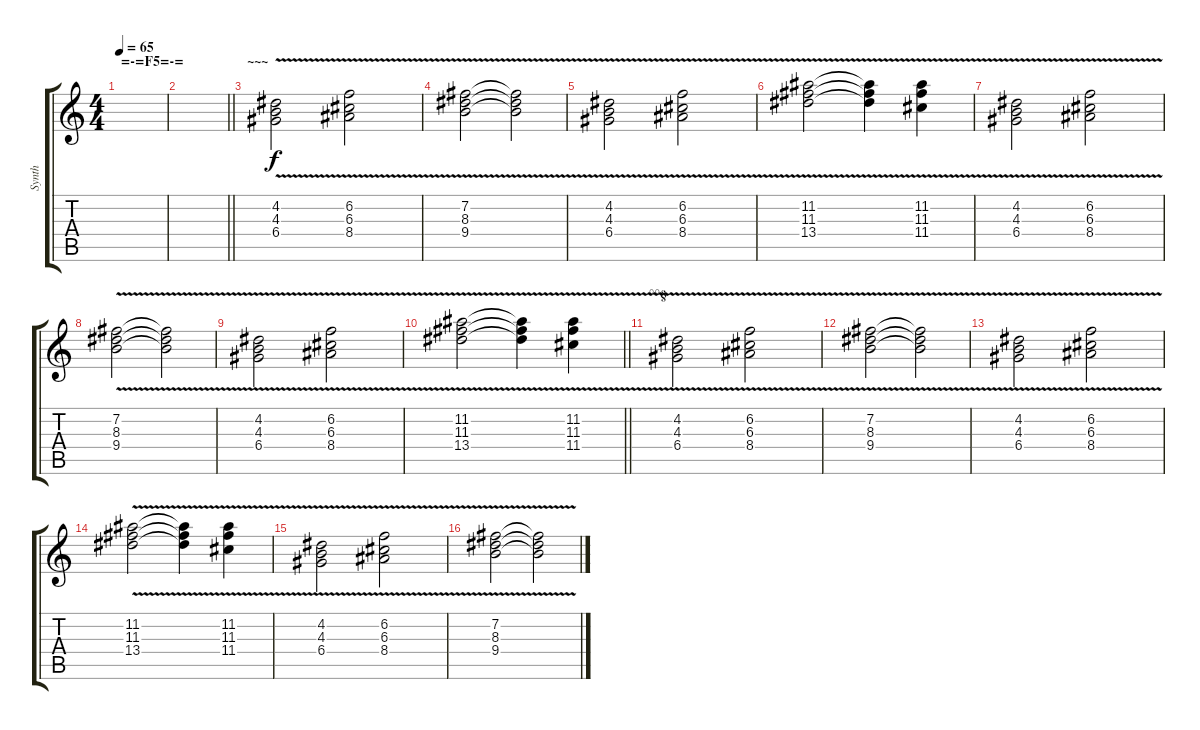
\track ("Synth" "Synth") {instrument lead2sawtooth}
\staff {score tabs}
\tuning (E5 B4 G4 D4 A3 E3) {hide}
\ts (4 4)
\section ("" "=-=F5=-=")
\tempo 65
\clef g2
\ks c
|
\barLineRight lightlight
|
\section ("" "~~~")
(4.2 4.3 6.4{v}).2 (6.2 6.3 8.4{v}).2 |
(7.2 8.3 9.4{v}).2 (7.2{t} 8.3{t} 9.4{t}).2 |
(4.2 4.3 6.4{v}).2 (6.2 6.3 8.4{v}).2 |
(11.2 11.3 13.4{v}).2 (11.2{t} 11.3{t} 13.4{t}).4 (11.2{v} 11.3{v} 11.4{v}).4 |
(4.2 4.3 6.4{v}).2 (6.2 6.3 8.4{v}).2 |
(7.2 8.3 9.4{v}).2 (7.2{t} 8.3{t} 9.4{t}).2 |
(4.2 4.3 6.4{v}).2 (6.2 6.3 8.4{v}).2 |
\barLineRight lightlight
(11.2 11.3 13.4{v}).2 (11.2{t} 11.3{t} 13.4{t}).4 (11.2{v} 11.3{v} 11.4{v}).4 |
\section ("" "°°§")
(4.2 4.3 6.4{v}).2 (6.2 6.3 8.4{v}).2 |
(7.2 8.3 9.4{v}).2 (7.2{t} 8.3{t} 9.4{t}).2 |
(4.2 4.3 6.4{v}).2 (6.2 6.3 8.4{v}).2 |
(11.2 11.3 13.4{v}).2 (11.2{t} 11.3{t} 13.4{t}).4 (11.2{v} 11.3{v} 11.4{v}).4 |
(4.2 4.3 6.4{v}).2 (6.2 6.3 8.4{v}).2 |
(7.2 8.3 9.4{v}).2 (7.2{t} 8.3{t} 9.4{t}).2
